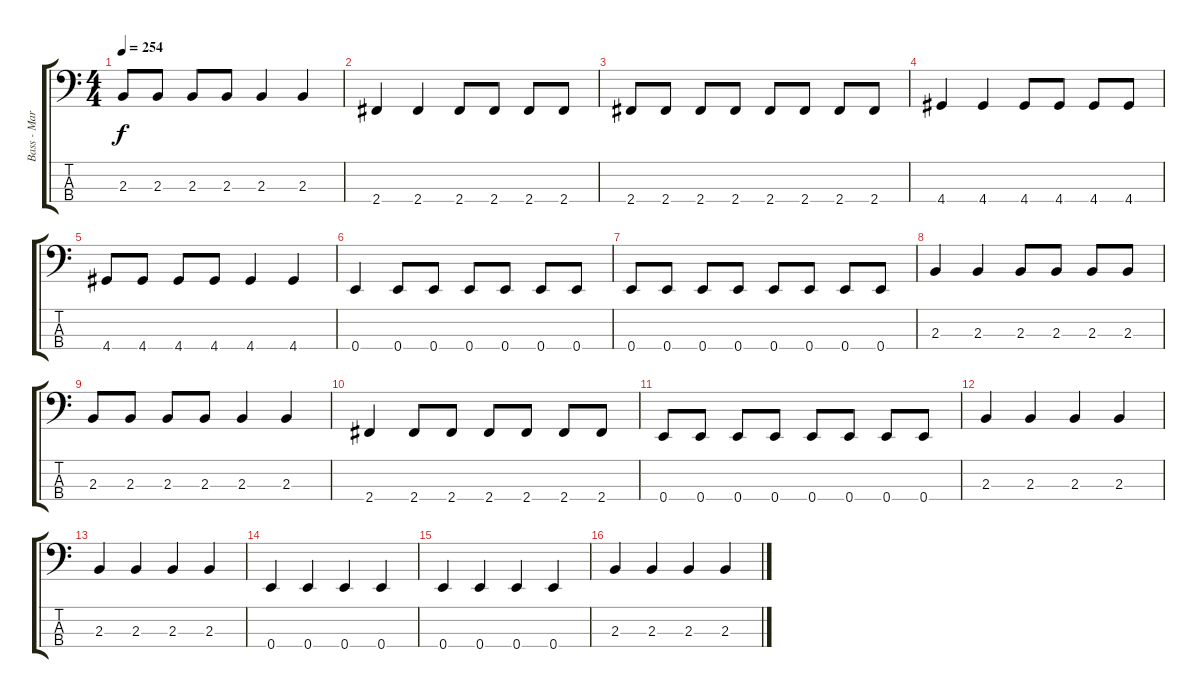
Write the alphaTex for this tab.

\track ("Bass - Mark Allan Hoppus" "Bass - Mar") {instrument electricbasspick}
\staff {score tabs}
\tuning (G2 D2 A1 E1) {hide}
\ts (4 4)
\tempo 254
\clef f4
\ks c
2.3.8{dy f} 2.3.8 2.3.8 2.3.8 2.3.4 2.3.4 |
2.4.4 2.4.4 2.4.8 2.4.8 2.4.8 2.4.8 |
2.4.8 2.4.8 2.4.8 2.4.8 2.4.8 2.4.8 2.4.8 2.4.8 |
4.4.4 4.4.4 4.4.8 4.4.8 4.4.8 4.4.8 |
4.4.8 4.4.8 4.4.8 4.4.8 4.4.4 4.4.4 |
0.4.4 0.4.8 0.4.8 0.4.8 0.4.8 0.4.8 0.4.8 |
0.4.8 0.4.8 0.4.8 0.4.8 0.4.8 0.4.8 0.4.8 0.4.8 |
2.3.4 2.3.4 2.3.8 2.3.8 2.3.8 2.3.8 |
2.3.8 2.3.8 2.3.8 2.3.8 2.3.4 2.3.4 |
2.4.4 2.4.8 2.4.8 2.4.8 2.4.8 2.4.8 2.4.8 |
0.4.8 0.4.8 0.4.8 0.4.8 0.4.8 0.4.8 0.4.8 0.4.8 |
2.3.4 2.3.4 2.3.4 2.3.4 |
2.3.4 2.3.4 2.3.4 2.3.4 |
0.4.4 0.4.4 0.4.4 0.4.4 |
0.4.4 0.4.4 0.4.4 0.4.4 |
2.3.4 2.3.4 2.3.4 2.3.4
